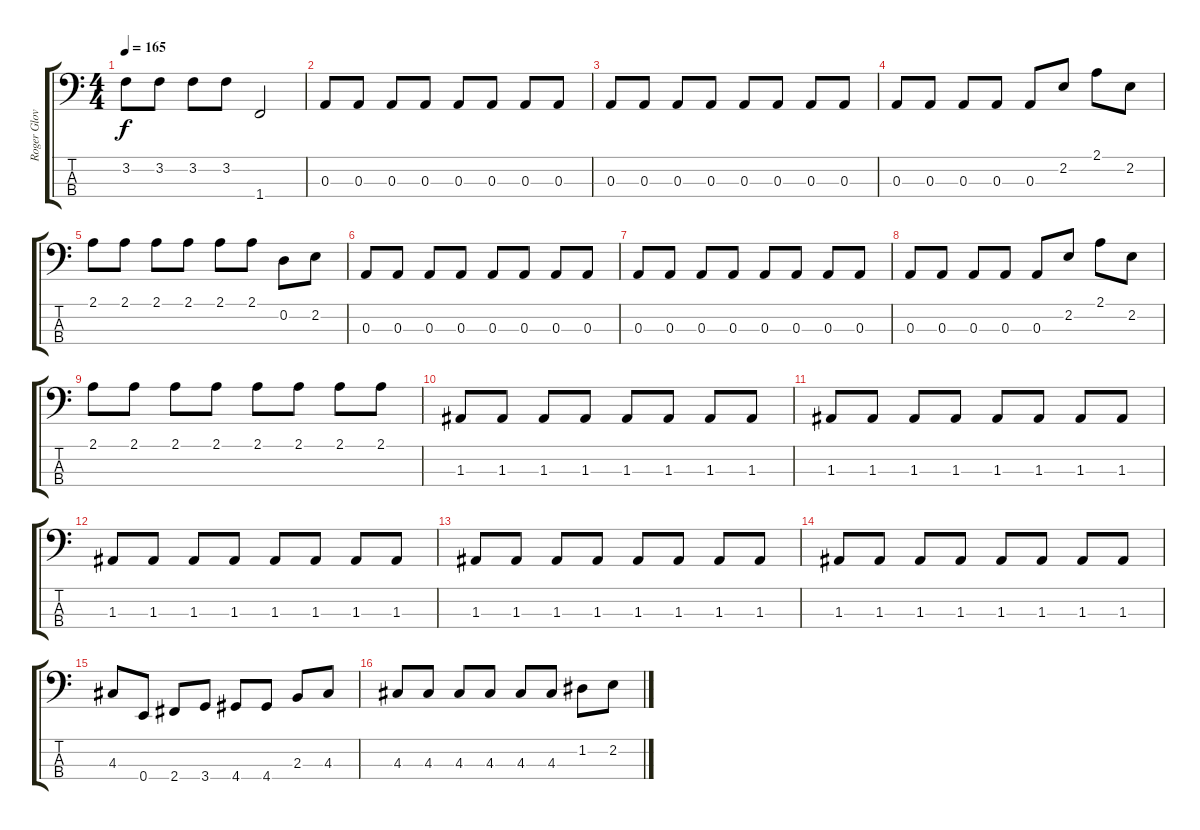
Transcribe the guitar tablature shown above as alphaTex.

\track ("Roger Glover" "Roger Glov") {instrument electricbassfinger}
\staff {score tabs}
\tuning (G2 D2 A1 E1) {hide}
\ts (4 4)
\tempo 165
\clef f4
\ks c
3.2.8{dy f} 3.2.8 3.2.8 3.2.8 1.4.2 |
0.3.8 0.3.8 0.3.8 0.3.8 0.3.8 0.3.8 0.3.8 0.3.8 |
0.3.8 0.3.8 0.3.8 0.3.8 0.3.8 0.3.8 0.3.8 0.3.8 |
0.3.8 0.3.8 0.3.8 0.3.8 0.3.8 2.2.8 2.1.8 2.2.8 |
2.1.8 2.1.8 2.1.8 2.1.8 2.1.8 2.1.8 0.2.8 2.2.8 |
0.3.8 0.3.8 0.3.8 0.3.8 0.3.8 0.3.8 0.3.8 0.3.8 |
0.3.8 0.3.8 0.3.8 0.3.8 0.3.8 0.3.8 0.3.8 0.3.8 |
0.3.8 0.3.8 0.3.8 0.3.8 0.3.8 2.2.8 2.1.8 2.2.8 |
2.1.8 2.1.8 2.1.8 2.1.8 2.1.8 2.1.8 2.1.8 2.1.8 |
1.3.8 1.3.8 1.3.8 1.3.8 1.3.8 1.3.8 1.3.8 1.3.8 |
1.3.8 1.3.8 1.3.8 1.3.8 1.3.8 1.3.8 1.3.8 1.3.8 |
1.3.8 1.3.8 1.3.8 1.3.8 1.3.8 1.3.8 1.3.8 1.3.8 |
1.3.8 1.3.8 1.3.8 1.3.8 1.3.8 1.3.8 1.3.8 1.3.8 |
1.3.8 1.3.8 1.3.8 1.3.8 1.3.8 1.3.8 1.3.8 1.3.8 |
4.3.8 0.4.8 2.4.8 3.4.8 4.4.8 4.4.8 2.3.8 4.3.8 |
4.3.8 4.3.8 4.3.8 4.3.8 4.3.8 4.3.8 1.2.8 2.2.8
